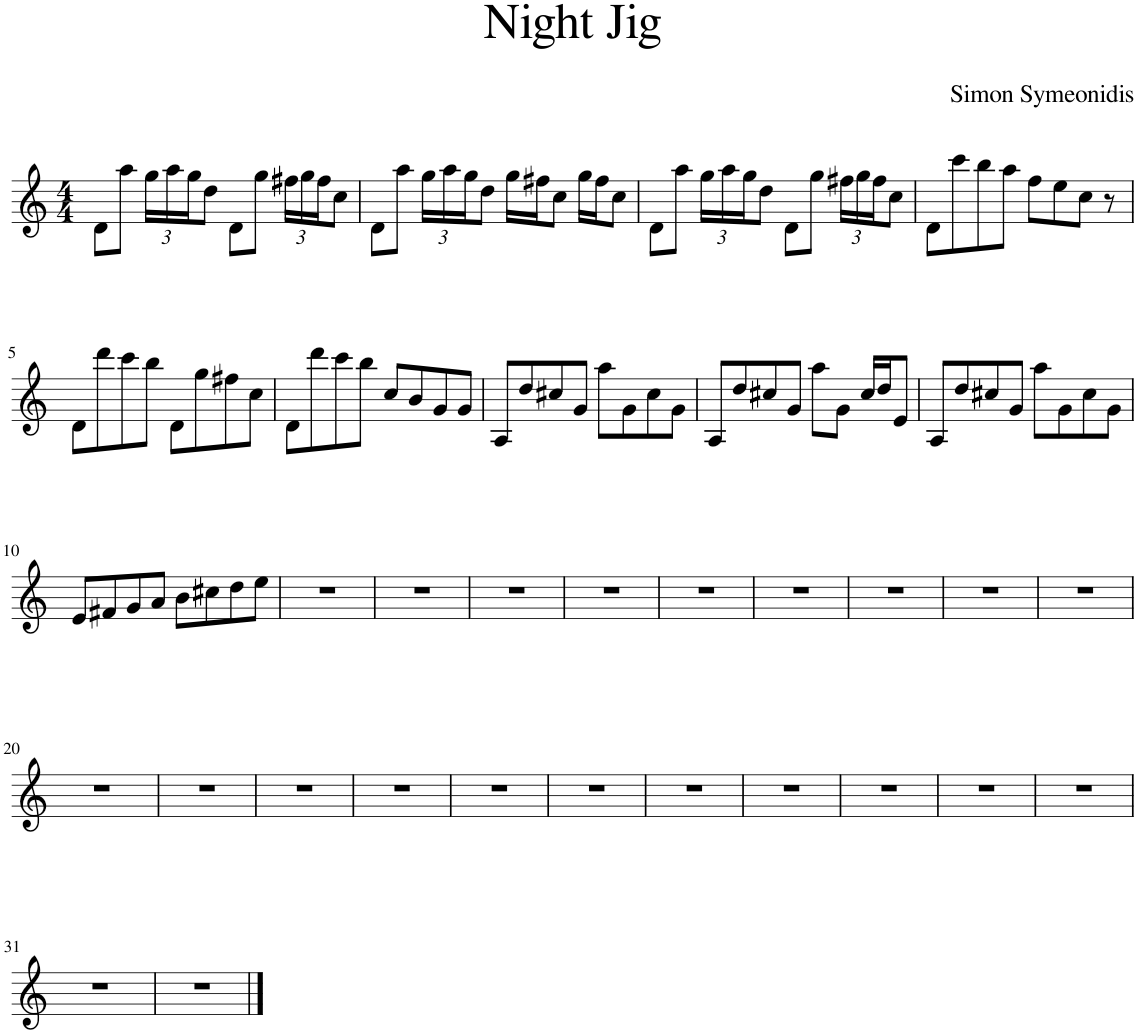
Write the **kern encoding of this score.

**kern
*part1
*staff1
*I"Mandolin
*I'Mdn.
*clefG2
*k[]
*M4/4
=1
8d\L
8aa\J
*Xbrackettup
24gg\LL
24aa\
24gg\J
8dd\J
8d\L
8gg\J
24ff#X\LL
24gg\
24ff#\J
8cc\J
=2
8d\L
8aa\J
24gg\LL
24aa\
24gg\J
8dd\J
16gg\LL
16ff#X\J
8cc\J
16gg\LL
16ff#\J
8cc\J
=3
8d\L
8aa\J
24gg\LL
24aa\
24gg\J
8dd\J
8d\L
8gg\J
24ff#X\LL
24gg\
24ff#\J
8cc\J
=4
8d\L
8ccc\
8bb\
8aa\J
8ff\L
8ee\
8cc\J
8r
!!LO:LB:g=z
=5
8d\L
8ddd\
8ccc\
8bb\J
8d\L
8gg\
8ff#X\
8cc\J
=6
8d\L
8ddd\
8ccc\
8bb\J
8cc/L
8b/
8g/
8g/J
=7
8A/L
8dd/
8cc#X/
8g/J
8aa\L
8g\
8cc#\
8g\J
=8
8A/L
8dd/
8cc#X/
8g/J
8aa\L
8g\J
16cc#/LL
16dd/J
8e/J
=9
8A/L
8dd/
8cc#X/
8g/J
8aa\L
8g\
8cc#\
8g\J
!!LO:LB:g=z
=10
8e/L
8f#X/
8g/
8a/J
8b\L
8cc#X\
8dd\
8ee\J
=11
1r
=12
1r
=13
1r
=14
1r
=15
1r
=16
1r
=17
1r
=18
1r
=19
1r
!!LO:LB:g=z
=20
1r
=21
1r
=22
1r
=23
1r
=24
1r
=25
1r
=26
1r
=27
1r
=28
1r
=29
1r
=30
1r
!!LO:LB:g=z
=31
1r
=32
1r
==
*-
